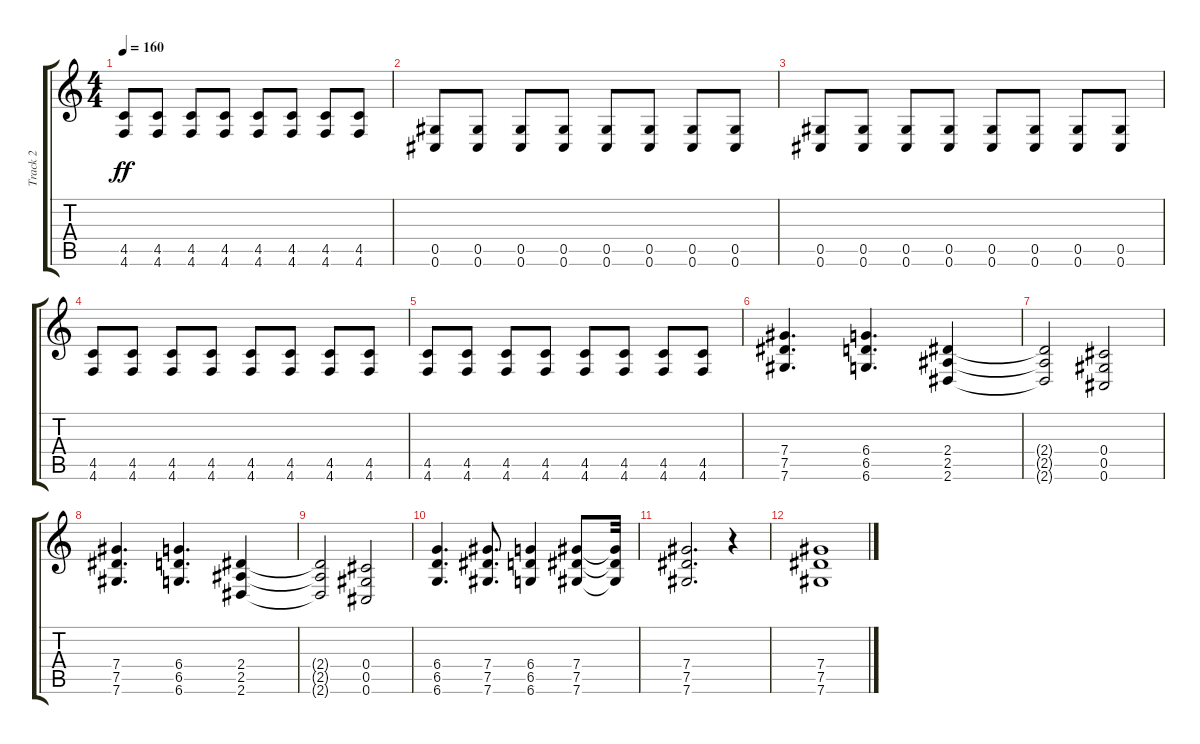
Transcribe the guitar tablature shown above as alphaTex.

\track ("Track 2" "Track 2") {instrument distortionguitar}
\staff {score tabs}
\tuning (Eb4 Bb3 Gb3 Db3 Ab2 Db2) {hide}
\ts (4 4)
\tempo 160
\clef g2
\ks c
(4.5 4.6).8{dy ff} (4.5 4.6).8 (4.5 4.6).8 (4.5 4.6).8 (4.5 4.6).8 (4.5 4.6).8 (4.5 4.6).8 (4.5 4.6).8 |
(0.5 0.6).8 (0.5 0.6).8 (0.5 0.6).8 (0.5 0.6).8 (0.5 0.6).8 (0.5 0.6).8 (0.5 0.6).8 (0.5 0.6).8 |
(0.5 0.6).8 (0.5 0.6).8 (0.5 0.6).8 (0.5 0.6).8 (0.5 0.6).8 (0.5 0.6).8 (0.5 0.6).8 (0.5 0.6).8 |
(4.5 4.6).8 (4.5 4.6).8 (4.5 4.6).8 (4.5 4.6).8 (4.5 4.6).8 (4.5 4.6).8 (4.5 4.6).8 (4.5 4.6).8 |
(4.5 4.6).8 (4.5 4.6).8 (4.5 4.6).8 (4.5 4.6).8 (4.5 4.6).8 (4.5 4.6).8 (4.5 4.6).8 (4.5 4.6).8 |
(7.4 7.5 7.6).4{d} (6.4 6.5 6.6).4{d} (2.4 2.5 2.6).4 |
(2.4{t} 2.5{t} 2.6{t}).2 (0.4 0.5 0.6).2 |
(7.4 7.5 7.6).4{d} (6.4 6.5 6.6).4{d} (2.4 2.5 2.6).4 |
(2.4{t} 2.5{t} 2.6{t}).2 (0.4 0.5 0.6).2 |
(6.4 6.5 6.6).4{d} (7.4 7.5 7.6).8{d} (6.4 6.5 6.6).4 (7.4 7.5 7.6).8 (7.4{t} 7.5{t} 7.6{t}).32 |
(7.4 7.5 7.6).2{d} r.4 |
(7.4 7.5 7.6).1
